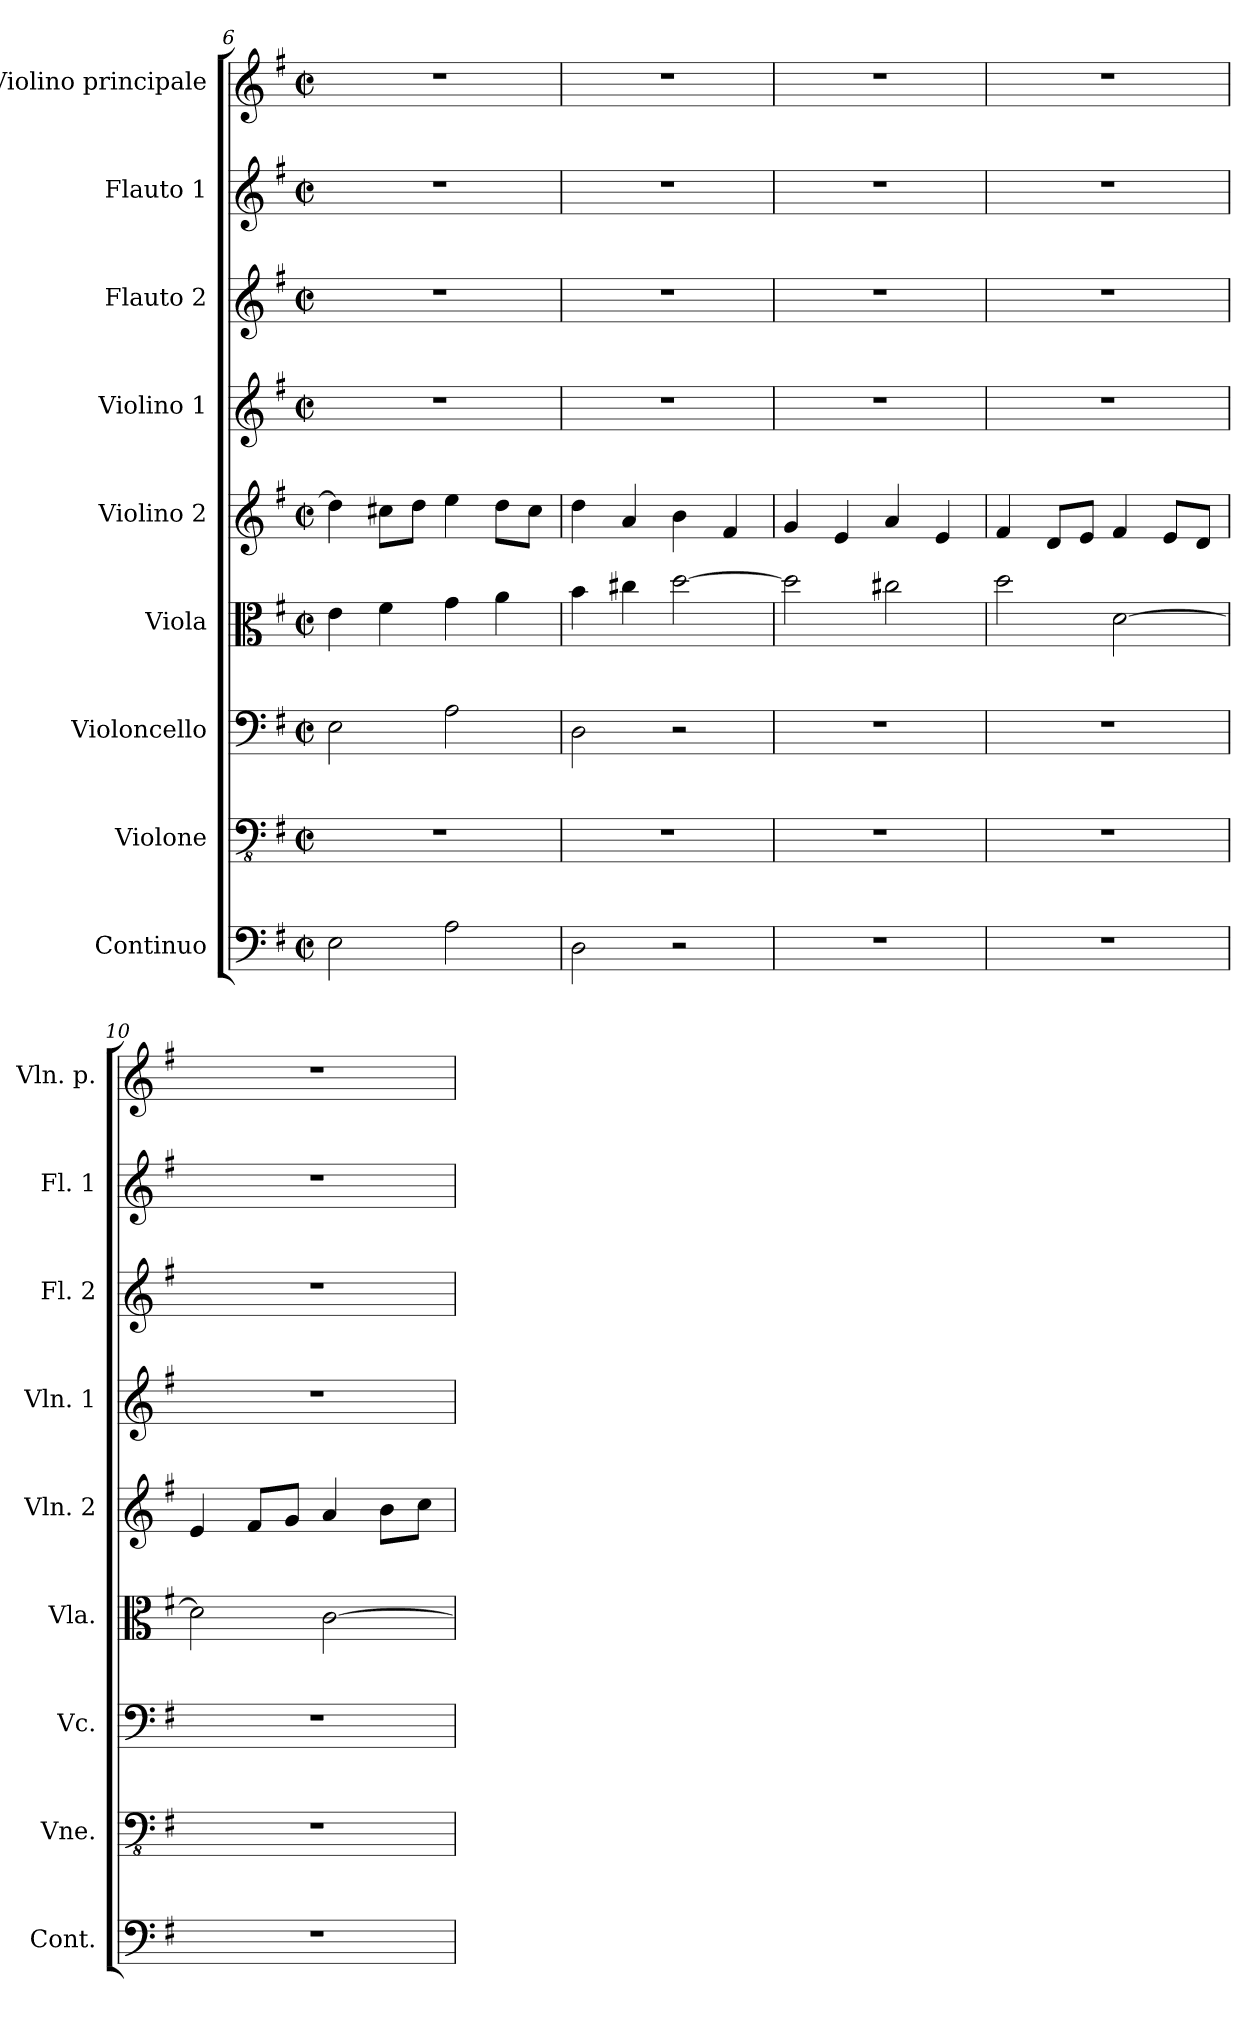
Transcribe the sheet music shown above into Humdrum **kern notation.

**kern	**kern	**kern	**kern	**kern	**kern	**kern	**kern	**kern
*part9	*part8	*part7	*part6	*part5	*part4	*part3	*part2	*part1
*staff9	*staff8	*staff7	*staff6	*staff5	*staff4	*staff3	*staff2	*staff1
*I"Continuo	*I"Violone	*I"Violoncello	*I"Viola	*I"Violino 2	*I"Violino 1	*I"Flauto 2	*I"Flauto 1	*I"Violino principale
*I'Cont.	*I'Vne.	*I'Vc.	*I'Vla.	*I'Vln. 2	*I'Vln. 1	*I'Fl. 2	*I'Fl. 1	*I'Vln. p.
*clefF4	*clefFv4	*clefF4	*clefC3	*clefG2	*clefG2	*clefG2	*clefG2	*clefG2
*	*ITrd7c12	*	*	*	*	*	*	*
*k[f#]	*k[f#]	*k[f#]	*k[f#]	*k[f#]	*k[f#]	*k[f#]	*k[f#]	*k[f#]
*M2/2	*M2/2	*M2/2	*M2/2	*M2/2	*M2/2	*M2/2	*M2/2	*M2/2
*met(c|)	*met(c|)	*met(c|)	*met(c|)	*met(c|)	*met(c|)	*met(c|)	*met(c|)	*met(c|)
=6	=6	=6	=6	=6	=6	=6	=6	=6
2E\	1r	2E\	4e\	4dd\]	1r	1r	1r	1r
.	.	.	4f#\	8cc#X\L	.	.	.	.
.	.	.	.	8dd\J	.	.	.	.
2A\	.	2A\	4g\	4ee\	.	.	.	.
.	.	.	4a\	8dd\L	.	.	.	.
.	.	.	.	8cc#\J	.	.	.	.
=7	=7	=7	=7	=7	=7	=7	=7	=7
2D\	1r	2D\	4b\	4dd\	1r	1r	1r	1r
.	.	.	4cc#X\	4a/	.	.	.	.
2r	.	2r	[2dd\	4b\	.	.	.	.
.	.	.	.	4f#/	.	.	.	.
=8	=8	=8	=8	=8	=8	=8	=8	=8
1r	1r	1r	2dd\]	4g/	1r	1r	1r	1r
.	.	.	.	4e/	.	.	.	.
.	.	.	2cc#X\	4a/	.	.	.	.
.	.	.	.	4e/	.	.	.	.
=9	=9	=9	=9	=9	=9	=9	=9	=9
1r	1r	1r	2dd\	4f#/	1r	1r	1r	1r
.	.	.	.	8d/L	.	.	.	.
.	.	.	.	8e/J	.	.	.	.
.	.	.	[2d\	4f#/	.	.	.	.
.	.	.	.	8e/L	.	.	.	.
.	.	.	.	8d/J	.	.	.	.
=10	=10	=10	=10	=10	=10	=10	=10	=10
1r	1r	1r	2d\]	4e/	1r	1r	1r	1r
.	.	.	.	8f#/L	.	.	.	.
.	.	.	.	8g/J	.	.	.	.
.	.	.	[2c\	4a/	.	.	.	.
.	.	.	.	8b\L	.	.	.	.
.	.	.	.	8cc\J	.	.	.	.
=	=	=	=	=	=	=	=	=
*-	*-	*-	*-	*-	*-	*-	*-	*-
